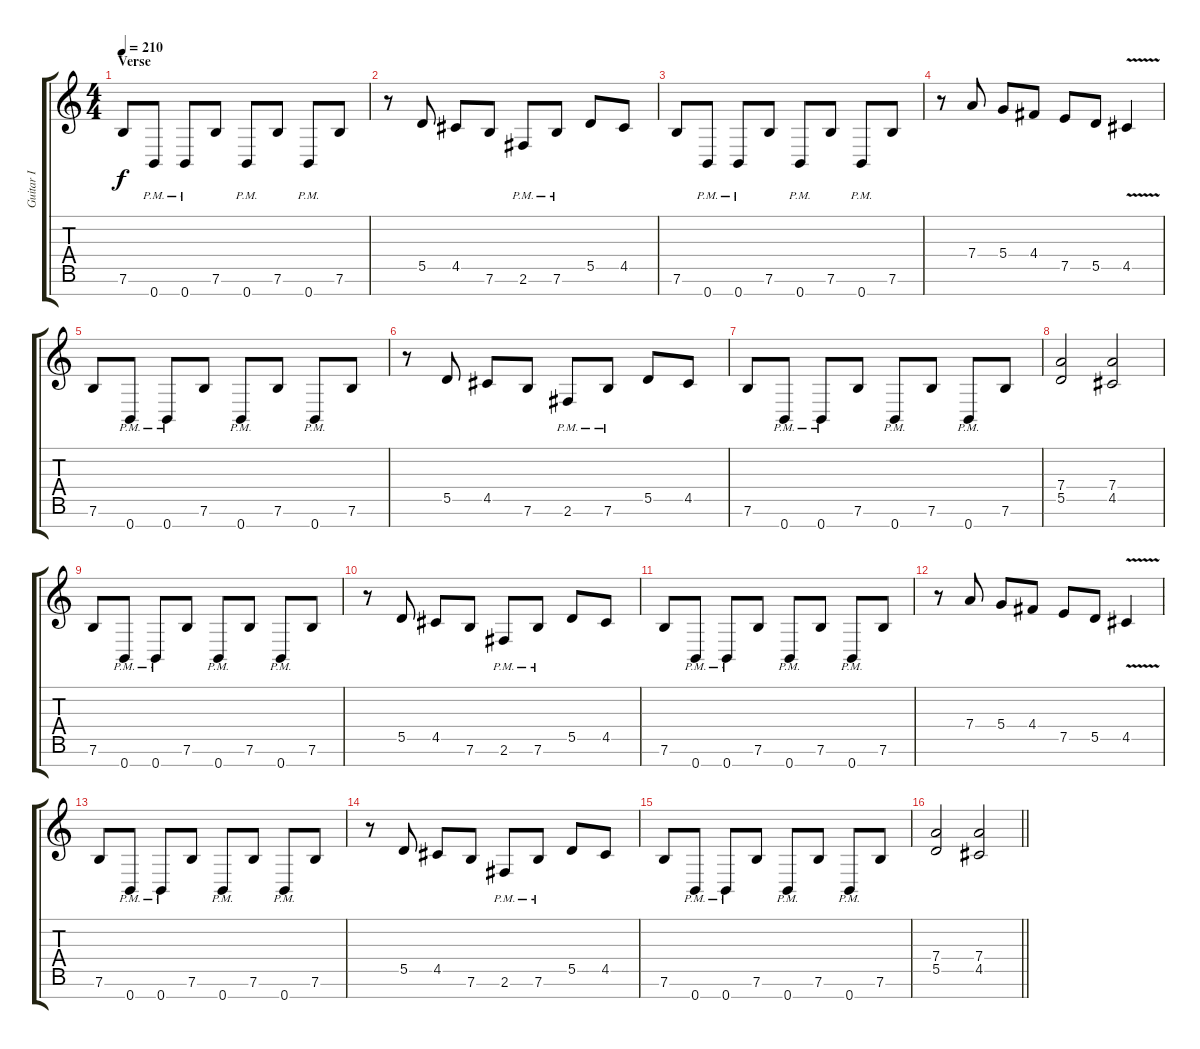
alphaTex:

\track ("Guitar I" "Guitar I") {instrument distortionguitar}
\staff {score tabs}
\tuning (E4 B3 G3 D3 A2 E2 B1) {hide}
\ts (4 4)
\section ("" "Verse")
\tempo 210
\clef g2
\ks c
7.6.8{dy f} 0.7{pm}.8 0.7{pm}.8 7.6.8 0.7{pm}.8 7.6.8 0.7{pm}.8 7.6.8 |
r.8 5.5.8 4.5.8 7.6.8 2.6{pm}.8 7.6{pm}.8 5.5.8 4.5.8 |
7.6.8 0.7{pm}.8 0.7{pm}.8 7.6.8 0.7{pm}.8 7.6.8 0.7{pm}.8 7.6.8 |
r.8 7.4.8 5.4.8 4.4.8 7.5.8 5.5.8 4.5{v}.4 |
7.6.8 0.7{pm}.8 0.7{pm}.8 7.6.8 0.7{pm}.8 7.6.8 0.7{pm}.8 7.6.8 |
r.8 5.5.8 4.5.8 7.6.8 2.6{pm}.8 7.6{pm}.8 5.5.8 4.5.8 |
7.6.8 0.7{pm}.8 0.7{pm}.8 7.6.8 0.7{pm}.8 7.6.8 0.7{pm}.8 7.6.8 |
(7.4 5.5).2 (7.4 4.5).2 |
7.6.8 0.7{pm}.8 0.7{pm}.8 7.6.8 0.7{pm}.8 7.6.8 0.7{pm}.8 7.6.8 |
r.8 5.5.8 4.5.8 7.6.8 2.6{pm}.8 7.6{pm}.8 5.5.8 4.5.8 |
7.6.8 0.7{pm}.8 0.7{pm}.8 7.6.8 0.7{pm}.8 7.6.8 0.7{pm}.8 7.6.8 |
r.8 7.4.8 5.4.8 4.4.8 7.5.8 5.5.8 4.5{v}.4 |
7.6.8 0.7{pm}.8 0.7{pm}.8 7.6.8 0.7{pm}.8 7.6.8 0.7{pm}.8 7.6.8 |
r.8 5.5.8 4.5.8 7.6.8 2.6{pm}.8 7.6{pm}.8 5.5.8 4.5.8 |
7.6.8 0.7{pm}.8 0.7{pm}.8 7.6.8 0.7{pm}.8 7.6.8 0.7{pm}.8 7.6.8 |
\barLineRight lightlight
(7.4 5.5).2 (7.4 4.5).2
